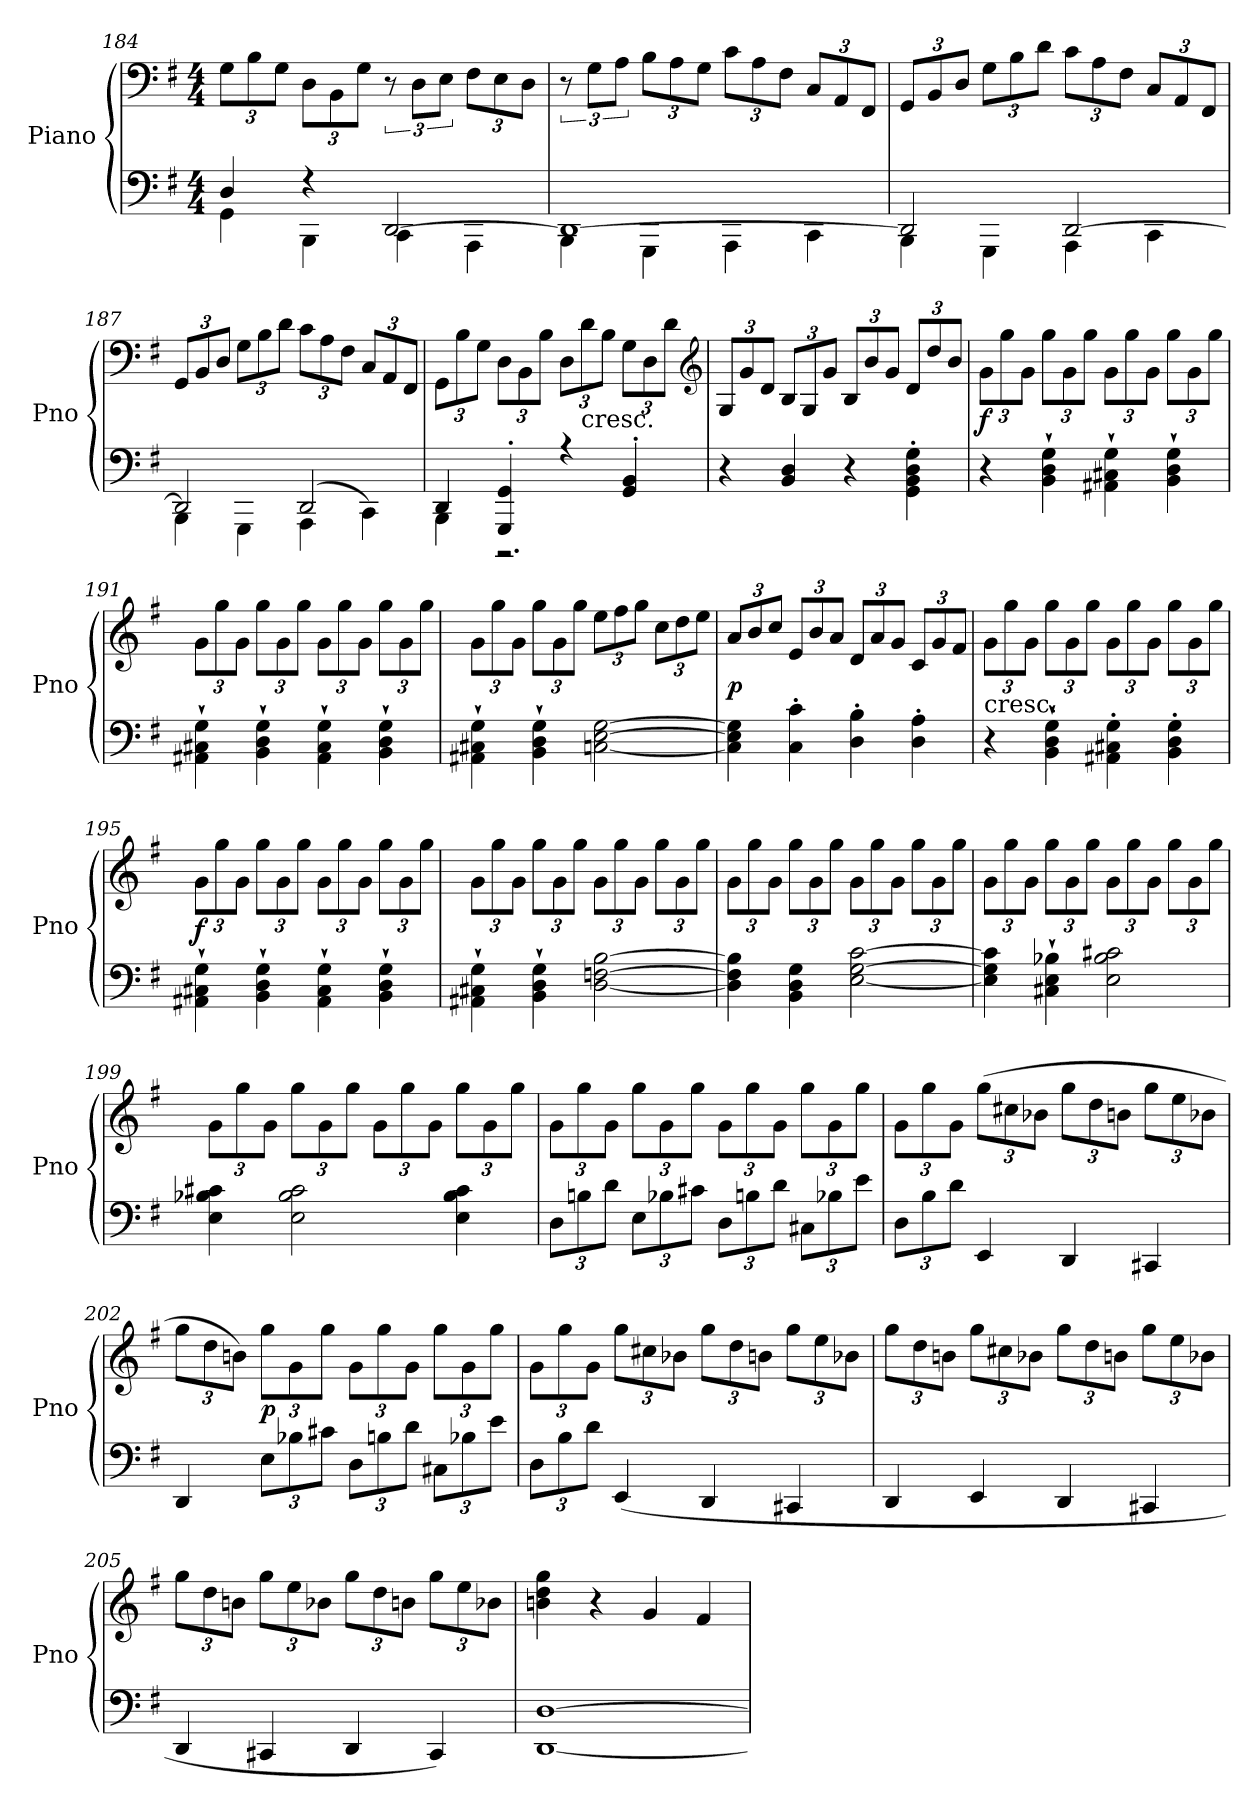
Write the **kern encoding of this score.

**kern	**kern	**dynam
*part1	*part1	*part1
*staff2	*staff1	*staff1/2
*I"Piano	*	*
*I'Pno	*	*
*clefF4	*clefF4	*
*k[f#]	*k[f#]	*
*G:	*G:	*
*M4/4	*M4/4	*
=184	=184	=184
*^	*	*
4D/	4GG\	12G\L	.
.	.	12B\	.
.	.	12G\J	.
4r	4BBB\	12D\L	.
.	.	12BB\	.
.	.	12G\J	.
[2DD/	4CC\	12r	.
.	.	12D\L	.
.	.	12E\J	.
.	4AAA\	12F#\L	.
.	.	12E\	.
.	.	12D\J	.
=185	=185	=185	=185
1DD_	4BBB\	12r	.
.	.	12G\L	.
.	.	12A\J	.
.	4GGG\	12B\L	.
.	.	12A\	.
.	.	12G\J	.
.	4AAA\	12c\L	.
.	.	12A\	.
.	.	12F#\J	.
.	4CC\	12C/L	.
.	.	12AA/	.
.	.	12FF#/J	.
=186	=186	=186	=186
2DD/]	4BBB\	12GG/L	.
.	.	12BB/	.
.	.	12D/J	.
.	4GGG\	12G\L	.
.	.	12B\	.
.	.	12d\J	.
[2DD/	4AAA\	12c\L	.
.	.	12A\	.
.	.	12F#\J	.
.	4CC\	12C/L	.
.	.	12AA/	.
.	.	12FF#/J	.
=187	=187	=187	=187
2DD/]	4BBB\	12GG/L	.
.	.	12BB/	.
.	.	12D/J	.
.	4GGG\	12G\L	.
.	.	12B\	.
.	.	12d\J	.
(2DD/	4AAA\	12c\L	.
.	.	12A\	.
.	.	12F#\J	.
.	4CC\)	12C/L	.
.	.	12AA/	.
.	.	12FF#/J	.
=188	=188	=188	=188
4DD/	4BBB\	12GG\L	.
.	.	12B\	.
.	.	12G\J	.
4GGG'/ 4GG'/	2.r	12D\L	.
.	.	12BB\	.
.	.	12B\J	.
4r	.	12D\L	.
!	!	!LO:TX:c:t=cresc.	!
.	.	12d\	.
.	.	12B\J	.
4GG'/ 4BB'/	.	12G\L	.
.	.	12D\	.
.	.	12d\J	.
*v	*v	*	*
*	*clefG2	*
=189	=189	=189
4r	12G/L	.
.	12g/	.
.	12d/J	.
4BB/ 4D/	12B/L	.
.	12G/	.
.	12g/J	.
4r	12B/L	.
.	12b/	.
.	12g/J	.
4GG'\ 4BB'\ 4D'\ 4G'\	12d/L	.
.	12dd/	.
.	12b/J	.
=190	=190	=190
4r	12g\L	f
.	12gg\	.
.	12g\J	.
4BB`\ 4D`\ 4G`\	12gg\L	.
.	12g\	.
.	12gg\J	.
4AA#X`\ 4C#X`\ 4G`\	12g\L	.
.	12gg\	.
.	12g\J	.
4BB`\ 4D`\ 4G`\	12gg\L	.
.	12g\	.
.	12gg\J	.
=191	=191	=191
4AA#X`\ 4C#X`\ 4G`\	12g\L	.
.	12gg\	.
.	12g\J	.
4BB`\ 4D`\ 4G`\	12gg\L	.
.	12g\	.
.	12gg\J	.
4AA#`\ 4C#`\ 4G`\	12g\L	.
.	12gg\	.
.	12g\J	.
4BB`\ 4D`\ 4G`\	12gg\L	.
.	12g\	.
.	12gg\J	.
=192	=192	=192
4AA#X`\ 4C#X`\ 4G`\	12g\L	.
.	12gg\	.
.	12g\J	.
4BB`\ 4D`\ 4G`\	12gg\L	.
.	12g\	.
.	12gg\J	.
[2Cn\ [2E\ [2G\	12ee\L	.
.	12ff#\	.
.	12gg\J	.
.	12cc\L	.
.	12dd\	.
.	12ee\J	.
=193	=193	=193
4C]\ 4E]\ 4G]\	12a/L	p
.	12b/	.
.	12cc/J	.
4C'\ 4c'\	12e/L	.
.	12b/	.
.	12a/J	.
4D'\ 4B'\	12d/L	.
.	12a/	.
.	12g/J	.
4D'\ 4A'\	12c/L	.
.	12g/	.
.	12f#/J	.
=194	=194	=194
!	!LO:TX:c:t=cresc.	!
4r	12g\L	.
.	12gg\	.
.	12g\J	.
4BB`\ 4D`\ 4G`\	12gg\L	.
.	12g\	.
.	12gg\J	.
4AA#X'\ 4C#X'\ 4G'\	12g\L	.
.	12gg\	.
.	12g\J	.
4BB'\ 4D'\ 4G'\	12gg\L	.
.	12g\	.
.	12gg\J	.
=195	=195	=195
4AA#X`\ 4C#X`\ 4G`\	12g\L	f
.	12gg\	.
.	12g\J	.
4BB`\ 4D`\ 4G`\	12gg\L	.
.	12g\	.
.	12gg\J	.
4AA#`\ 4C#`\ 4G`\	12g\L	.
.	12gg\	.
.	12g\J	.
4BB`\ 4D`\ 4G`\	12gg\L	.
.	12g\	.
.	12gg\J	.
=196	=196	=196
4AA#X`\ 4C#X`\ 4G`\	12g\L	.
.	12gg\	.
.	12g\J	.
4BB`\ 4D`\ 4G`\	12gg\L	.
.	12g\	.
.	12gg\J	.
[2D\ [2Fn\ [2B\	12g\L	.
.	12gg\	.
.	12g\J	.
.	12gg\L	.
.	12g\	.
.	12gg\J	.
=197	=197	=197
4D]\ 4F]\ 4B]\	12g\L	.
.	12gg\	.
.	12g\J	.
4BB\ 4D\ 4G\	12gg\L	.
.	12g\	.
.	12gg\J	.
[2E\ [2G\ [2c\	12g\L	.
.	12gg\	.
.	12g\J	.
.	12gg\L	.
.	12g\	.
.	12gg\J	.
=198	=198	=198
4E]\ 4G]\ 4c]\	12g\L	.
.	12gg\	.
.	12g\J	.
4C#X`\ 4E`\ 4B-X`\	12gg\L	.
.	12g\	.
.	12gg\J	.
2E\ 2B-\ 2c#X\	12g\L	.
.	12gg\	.
.	12g\J	.
.	12gg\L	.
.	12g\	.
.	12gg\J	.
=199	=199	=199
4E\ 4B-X\ 4c#X\	12g\L	.
.	12gg\	.
.	12g\J	.
2E\ 2B-\ 2c#\	12gg\L	.
.	12g\	.
.	12gg\J	.
.	12g\L	.
.	12gg\	.
.	12g\J	.
4E\ 4B-\ 4c#\	12gg\L	.
.	12g\	.
.	12gg\J	.
=200	=200	=200
12D\L	12g\L	.
12Bn\	12gg\	.
12d\J	12g\J	.
12E\L	12gg\L	.
12B-X\	12g\	.
12c#X\J	12gg\J	.
12D\L	12g\L	.
12Bn\	12gg\	.
12d\J	12g\J	.
12C#X\L	12gg\L	.
12B-X\	12g\	.
12e\J	12gg\J	.
=201	=201	=201
12D\L	12g\L	.
12B\	12gg\	.
12d\J	12g\J	.
4EE/	(12gg\L	.
.	12cc#X\	.
.	12b-X\J	.
4DD/	12gg\L	.
.	12dd\	.
.	12bn\J	.
4CC#X/	12gg\L	.
.	12ee\	.
.	12b-X\J	.
=202	=202	=202
4DD/	12gg\L	.
.	12dd\	.
.	12bn\J)	.
12E\L	12gg\L	p
12B-X\	12g\	.
12c#X\J	12gg\J	.
12D\L	12g\L	.
12Bn\	12gg\	.
12d\J	12g\J	.
12C#X\L	12gg\L	.
12B-X\	12g\	.
12e\J	12gg\J	.
=203	=203	=203
12D\L	12g\L	.
12B\	12gg\	.
12d\J	12g\J	.
(4EE/	12gg\L	.
.	12cc#X\	.
.	12b-X\J	.
4DD/	12gg\L	.
.	12dd\	.
.	12bn\J	.
4CC#X/	12gg\L	.
.	12ee\	.
.	12b-X\J	.
=204	=204	=204
4DD/	12gg\L	.
.	12dd\	.
.	12bn\J	.
4EE/	12gg\L	.
.	12cc#X\	.
.	12b-X\J	.
4DD/	12gg\L	.
.	12dd\	.
.	12bn\J	.
4CC#X/	12gg\L	.
.	12ee\	.
.	12b-X\J	.
=205	=205	=205
4DD/	12gg\L	.
.	12dd\	.
.	12bn\J	.
4CC#X/	12gg\L	.
.	12ee\	.
.	12b-X\J	.
4DD/	12gg\L	.
.	12dd\	.
.	12bn\J	.
4CC#/)	12gg\L	.
.	12ee\	.
.	12b-X\J	.
=206	=206	=206
[1DD [1D	4bn\ 4dd\ 4gg\	.
.	4r	.
.	4g/	.
.	4f#/	.
=	=	=
*-	*-	*-
